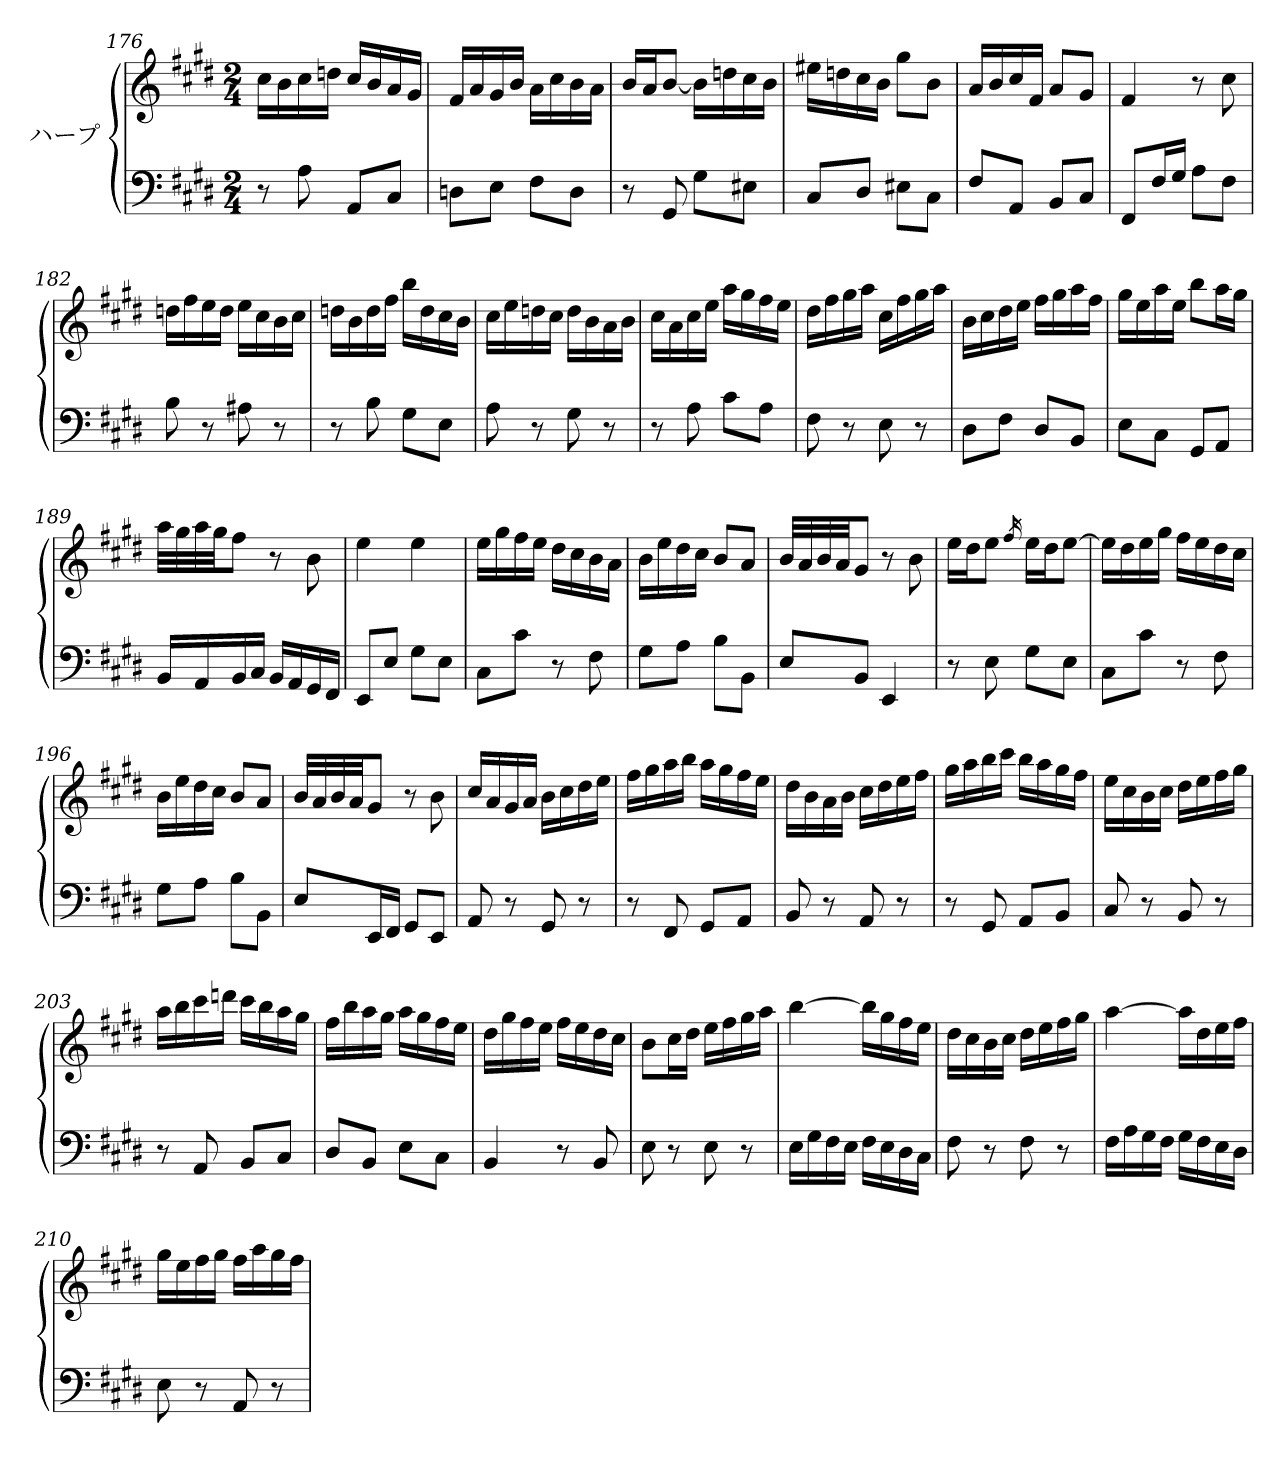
**kern	**kern
*part1	*part1
*staff2	*staff1
*I"ハープ	*
*clefF4	*clefG2
*k[f#c#g#d#]	*k[f#c#g#d#]
*M2/4	*M2/4
=176	=176
8r	16cc#\LL
.	16b\
8A\	16cc#\
.	16ddn\JJ
8AA/L	16cc#/LL
.	16b/
8C#/J	16a/
.	16g#/JJ
!!LO:LB:g=z
=177	=177
8Dn\L	16f#/LL
.	16a/
8E\J	16g#/
.	16b/JJ
8F#\L	16a\LL
.	16cc#\
8D\J	16b\
.	16a\JJ
=178	=178
8r	16b/LL
.	16a/J
8GG#/	[8b/J
8G#\L	16b\LL]
.	16ddn\
8E#X\J	16cc#\
.	16b\JJ
=179	=179
8C#/L	16ee#X\LL
.	16ddn\
8D#/J	16cc#\
.	16b\JJ
8E#X\L	8gg#\L
8C#\J	8b\J
=180	=180
8F#/L	16a/LL
.	16b/
8AA/J	16cc#/
.	16f#/JJ
8BB/L	8a/L
8C#/J	8g#/J
=181	=181
8FF#/L	4f#/
16F#/L	.
16G#/JJ	.
8A\L	8r
8F#\J	8cc#\
=182	=182
8B\	16ddn\LL
.	16ff#\
8r	16ee\
.	16dd\JJ
8A#X\	16ee\LL
.	16cc#\
8r	16b\
.	16cc#\JJ
!!LO:LB:g=z
=183	=183
8r	16ddn\LL
.	16b\
8B\	16dd\
.	16ff#\JJ
8G#\L	16bb\LL
.	16dd\
8E\J	16cc#\
.	16b\JJ
=184	=184
8A\	16cc#\LL
.	16ee\
8r	16ddn\
.	16cc#\JJ
8G#\	16dd\LL
.	16b\
8r	16a\
.	16b\JJ
=185	=185
8r	16cc#\LL
.	16a\
8A\	16cc#\
.	16ee\JJ
8c#\L	16aa\LL
.	16gg#\
8A\J	16ff#\
.	16ee\JJ
=186	=186
8F#\	16dd#\LL
.	16ff#\
8r	16gg#\
.	16aa\JJ
8E\	16cc#\LL
.	16ff#\
8r	16gg#\
.	16aa\JJ
=187	=187
8D#\L	16b\LL
.	16cc#\
8F#\J	16dd#\
.	16ee\JJ
8D#/L	16ff#\LL
.	16gg#\
8BB/J	16aa\
.	16ff#\JJ
!!LO:PB:g=z
=188	=188
8E\L	16gg#\LL
.	16ee\
8C#\J	16aa\
.	16ee\JJ
8GG#/L	8bb\L
8AA/J	16aa\L
.	16gg#\JJ
=189	=189
16BB/LL	32aa\LLL
.	32gg#\
16AA/	32aa\
.	32gg#\JJ
16BB/	8ff#\J
16C#/JJ	.
16BB/LL	8r
16AA/	.
16GG#/	8b\
16FF#/JJ	.
=190	=190
8EE/L	4ee\
8E/J	.
8G#\L	4ee\
8E\J	.
=191	=191
8C#\L	16ee\LL
.	16gg#\
8c#\J	16ff#\
.	16ee\JJ
8r	16dd#\LL
.	16cc#\
8F#\	16b\
.	16a\JJ
=192	=192
8G#\L	16b\LL
.	16ee\
8A\J	16dd#\
.	16cc#\JJ
8B\L	8b/L
8BB\J	8a/J
=193	=193
8E/L	32b/LLL
.	32a/
.	32b/
.	32a/JJ
8BB/J	8g#/J
4EE/	8r
.	8b\
!!LO:LB:g=z
=194	=194
8r	16ee\LL
.	16dd#\J
8E\	8ee\J
.	16qff#/
8G#\L	16ee\LL
.	16dd#\J
8E\J	[8ee\J
=195	=195
8C#\L	16ee\LL]
.	16dd#\
8c#\J	16ee\
.	16gg#\JJ
8r	16ff#\LL
.	16ee\
8F#\	16dd#\
.	16cc#\JJ
=196	=196
8G#\L	16b\LL
.	16ee\
8A\J	16dd#\
.	16cc#\JJ
8B\L	8b/L
8BB\J	8a/J
=197	=197
8E/L	32b/LLL
.	32a/
.	32b/
.	32a/JJ
16EE/L	8g#/J
16FF#/JJ	.
8GG#/L	8r
8EE/J	8b\
=198	=198
8AA/	16cc#/LL
.	16a/
8r	16g#/
.	16a/JJ
8GG#/	16b\LL
.	16cc#\
8r	16dd#\
.	16ee\JJ
=199	=199
8r	16ff#\LL
.	16gg#\
8FF#/	16aa\
.	16bb\JJ
8GG#/L	16aa\LL
.	16gg#\
8AA/J	16ff#\
.	16ee\JJ
!!LO:LB:g=z
=200	=200
8BB/	16dd#\LL
.	16b\
8r	16a\
.	16b\JJ
8AA/	16cc#\LL
.	16dd#\
8r	16ee\
.	16ff#\JJ
=201	=201
8r	16gg#\LL
.	16aa\
8GG#/	16bb\
.	16ccc#\JJ
8AA/L	16bb\LL
.	16aa\
8BB/J	16gg#\
.	16ff#\JJ
=202	=202
8C#/	16ee\LL
.	16cc#\
8r	16b\
.	16cc#\JJ
8BB/	16dd#\LL
.	16ee\
8r	16ff#\
.	16gg#\JJ
=203	=203
8r	16aa\LL
.	16bb\
8AA/	16ccc#\
.	16dddn\JJ
8BB/L	16ccc#\LL
.	16bb\
8C#/J	16aa\
.	16gg#\JJ
=204	=204
8D#/L	16ff#\LL
.	16bb\
8BB/J	16aa\
.	16gg#\JJ
8E\L	16aa\LL
.	16gg#\
8C#\J	16ff#\
.	16ee\JJ
!!LO:LB:g=z
=205	=205
4BB/	16dd#\LL
.	16gg#\
.	16ff#\
.	16ee\JJ
8r	16ff#\LL
.	16ee\
8BB/	16dd#\
.	16cc#\JJ
=206	=206
8E\	8b\L
8r	16cc#\L
.	16dd#\JJ
8E\	16ee\LL
.	16ff#\
8r	16gg#\
.	16aa\JJ
=207	=207
16E\LL	[4bb\
16G#\	.
16F#\	.
16E\JJ	.
16F#\LL	16bb\LL]
16E\	16gg#\
16D#\	16ff#\
16C#\JJ	16ee\JJ
=208	=208
8F#\	16dd#\LL
.	16cc#\
8r	16b\
.	16cc#\JJ
8F#\	16dd#\LL
.	16ee\
8r	16ff#\
.	16gg#\JJ
=209	=209
16F#\LL	[4aa\
16A\	.
16G#\	.
16F#\JJ	.
16G#\LL	16aa\LL]
16F#\	16dd#\
16E\	16ee\
16D#\JJ	16ff#\JJ
!!LO:LB:g=z
=210	=210
8E\	16gg#\LL
.	16ee\
8r	16ff#\
.	16gg#\JJ
8AA/	16ff#\LL
.	16aa\
8r	16gg#\
.	16ff#\JJ
=	=
*-	*-
